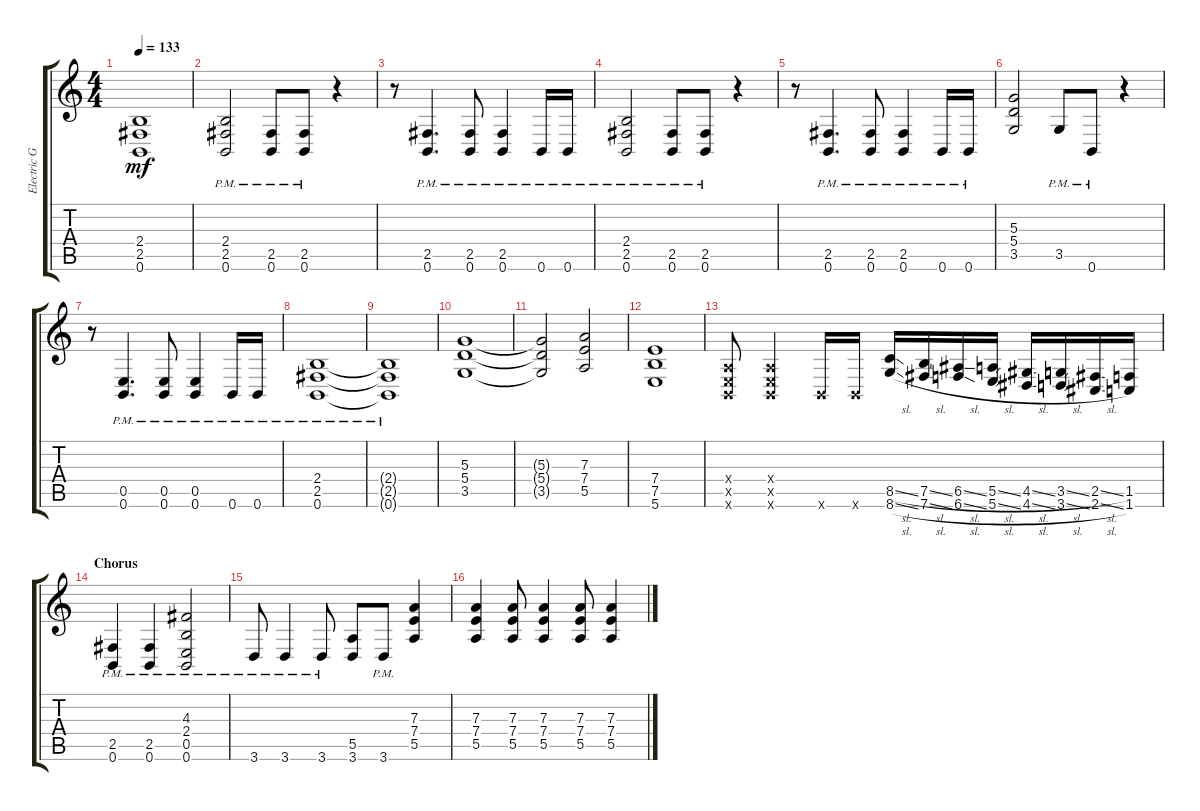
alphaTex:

\track ("Electric Guitar" "Electric G") {instrument distortionguitar}
\staff {score tabs}
\tuning (B3 Gb3 D3 A2 E2 B1) {hide}
\ts (4 4)
\tempo 133
\clef g2
\ks c
(2.4{t} 2.5{t} 0.6{t}).1{dy mf} |
(2.4{pm} 2.5{pm} 0.6{pm}).2 (2.5{pm} 0.6{pm}).8 (2.5{pm} 0.6{pm}).8 r.4 |
r.8 (2.5{pm} 0.6{pm}).4{d} (2.5{pm} 0.6{pm}).8 (2.5{pm} 0.6{pm}).4 0.6{pm}.16 0.6{pm}.16 |
(2.4{pm} 2.5{pm} 0.6{pm}).2 (2.5{pm} 0.6{pm}).8 (2.5{pm} 0.6{pm}).8 r.4 |
r.8 (2.5{pm} 0.6{pm}).4{d} (2.5{pm} 0.6{pm}).8 (2.5{pm} 0.6{pm}).4 0.6{pm}.16 0.6{pm}.16 |
(5.3 5.4 3.5).2 3.5{pm}.8 0.6{pm}.8 r.4 |
r.8 (0.5{pm} 0.6{pm}).4{d} (0.5{pm} 0.6{pm}).8 (0.5{pm} 0.6{pm}).4 0.6{pm}.16 0.6{pm}.16 |
(2.4{pm} 2.5{pm} 0.6{pm}).1 |
(2.4{pm t} 2.5{pm t} 0.6{pm t}).1 |
(5.3 5.4 3.5).1 |
(5.3{t} 5.4{t} 3.5{t}).2 (7.3 7.4 5.5).2 |
(7.4 7.5 5.6).1 |
(0.4{x} 0.5{x} 0.6{x}).8 (0.4{x} 0.5{x} 0.6{x}).4 0.6{x}.16 0.6{x}.16 (8.5{sl} 8.6{sl}).16 (7.5{sl} 7.6{sl}).16 (6.5{sl} 6.6{sl}).16 (5.5{sl} 5.6{sl}).16 (4.5{sl} 4.6{sl}).16 (3.5{sl} 3.6{sl}).16 (2.5{sl} 2.6{sl}).16 (1.5 1.6).16 |
\section ("" "Chorus")
(2.5{pm} 0.6{pm}).4 (2.5{pm} 0.6{pm}).4 (4.3 2.4 0.5 0.6{pm}).2 |
3.6{pm}.8 3.6{pm}.4 3.6{pm}.8 (5.5 3.6).8 3.6{pm}.8 (7.3 7.4 5.5).4 |
(7.3 7.4 5.5).4 (7.3 7.4 5.5).8 (7.3 7.4 5.5).4 (7.3 7.4 5.5).8 (7.3 7.4 5.5).4
